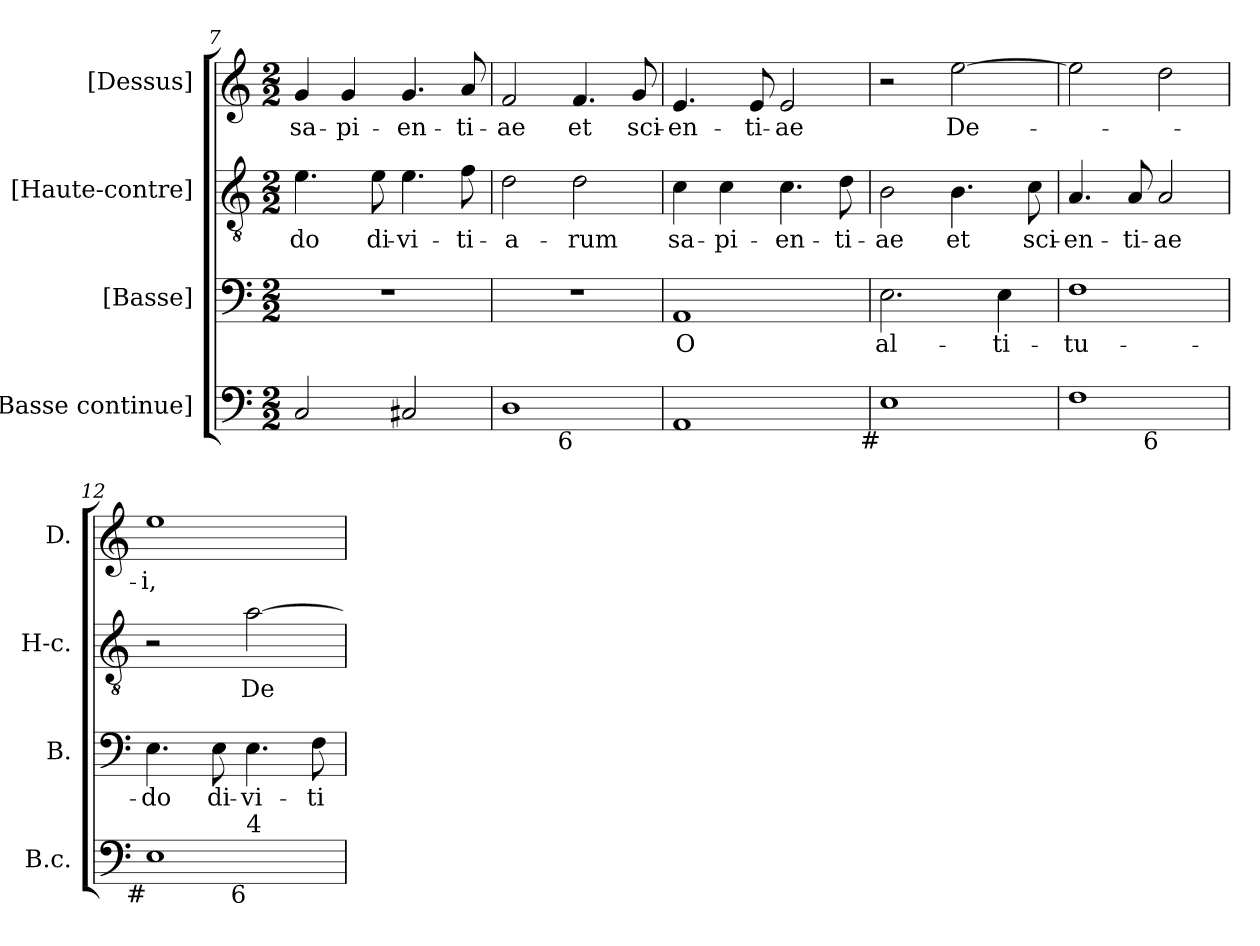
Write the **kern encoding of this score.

**kern	**kern	**text	**kern	**text	**kern	**text
*part4	*part3	*part3	*part2	*part2	*part1	*part1
*staff4	*staff3	*staff3	*staff2	*staff2	*staff1	*staff1
*I"[Basse continue]	*I"[Basse]	*	*I"[Haute-contre]	*	*I"[Dessus]	*
*I'B.c.	*I'B.	*	*I'H-c.	*	*I'D.	*
!!LO:LB:g=z
*clefF4	*clefF4	*	*clefGv2	*	*clefG2	*
*	*	*	*ITrd7c12	*	*	*
*k[]	*k[]	*	*k[]	*	*k[]	*
*a:	*a:	*	*a:	*	*a:	*
*M2/2	*M2/2	*	*M2/2	*	*M2/2	*
=7	=7	=7	=7	=7	=7	=7
!	!	!	!	!LO:LY:b:color=#000000	!	!
!	!	!	!	!	!	!LO:LY:b:color=#000000
2Ci/	1r	.	4.Ei\	-do	4gi/	sa-
!	!	!	!	!	!	!LO:LY:b:color=#000000
.	.	.	.	.	4gi/	-pi-
!	!	!	!	!LO:LY:b:color=#000000	!	!
.	.	.	8Ei\	di-	.	.
!	!	!	!	!LO:LY:b:color=#000000	!	!
!	!	!	!	!	!	!LO:LY:b:color=#000000
2C#Xi/	.	.	4.Ei\	-vi-	4.gi/	-en-
!	!	!	!	!LO:LY:b:color=#000000	!	!
!	!	!	!	!	!	!LO:LY:b:color=#000000
.	.	.	8Fi\	-ti-	8ai/	-ti-
=8	=8	=8	=8	=8	=8	=8
!	!	!	!	!LO:LY:b:color=#000000	!	!
!LO:TX:b:rj:t=5	!	!	!	!	!	!
!	!	!	!	!	!	!LO:LY:b:color=#000000
*^	*	*	*	*	*	*
1Di	2ryy	1r	.	2Di\	-a-	2fi/	-ae
!	!	!	!	!	!LO:LY:b:color=#000000	!	!
!	!LO:TX:b:rj:t=6	!	!	!	!	!	!
!	!	!	!	!	!	!	!LO:LY:b:color=#000000
.	2ryy	.	.	2Di\	-rum	4.fi/	et
!	!	!	!	!	!	!	!LO:LY:b:color=#000000
.	.	.	.	.	.	8gi/	sci-
*v	*v	*	*	*	*	*	*
=9	=9	=9	=9	=9	=9	=9
*^	*	*	*	*	*	*
!	!	!	!LO:LY:b:color=#000000	!	!	!	!
*v	*v	*	*	*	*	*	*
*^	*	*	*	*	*	*
!	!	!	!	!	!LO:LY:b:color=#000000	!	!
*v	*v	*	*	*	*	*	*
*^	*	*	*	*	*	*
!	!	!	!	!	!	!	!LO:LY:b:color=#000000
*v	*v	*	*	*	*	*	*
1AAi	1AAi	O	4Ci\	sa-	4.ei/	-en-
!	!	!	!	!LO:LY:b:color=#000000	!	!
.	.	.	4Ci\	-pi-	.	.
!	!	!	!	!	!	!LO:LY:b:color=#000000
.	.	.	.	.	8ei/	-ti-
!	!	!	!	!LO:LY:b:color=#000000	!	!
!	!	!	!	!	!	!LO:LY:b:color=#000000
.	.	.	4.Ci\	-en-	2ei/	-ae
!	!	!	!	!LO:LY:b:color=#000000	!	!
.	.	.	8Di\	-ti-	.	.
=10	=10	=10	=10	=10	=10	=10
!	!	!LO:LY:b:color=#000000	!	!	!	!
!LO:TX:b:rj:t=#	!	!	!	!	!	!
!	!	!	!	!LO:LY:b:color=#000000	!	!
1Ei	2.Ei\	al-	2BBi\	-ae	2r	.
!	!	!	!	!LO:LY:b:color=#000000	!	!
!	!	!	!	!	!	!LO:LY:b:color=#000000
.	.	.	4.BBi\	et	[2eei\	De-
!	!	!LO:LY:b:color=#000000	!	!	!	!
.	4Ei\	-ti-	.	.	.	.
!	!	!	!	!LO:LY:b:color=#000000	!	!
.	.	.	8Ci\	sci-	.	.
=11	=11	=11	=11	=11	=11	=11
!	!	!LO:LY:b:color=#000000	!	!	!	!
!LO:TX:b:rj:t=7	!	!	!	!	!	!
!	!	!	!	!LO:LY:b:color=#000000	!	!
*^	*	*	*	*	*	*
1Fi	2ryy	1Fi	-tu-	4.AAi/	-en-	2eei\]	.
!	!	!	!	!	!LO:LY:b:color=#000000	!	!
.	.	.	.	8AAi/	-ti-	.	.
!	!LO:TX:b:rj:t=6	!	!	!	!	!	!
!	!	!	!	!	!LO:LY:b:color=#000000	!	!
.	2ryy	.	.	2AAi/	-ae	2ddi\	.
=12	=12	=12	=12	=12	=12	=12	=12
!	!	!	!LO:LY:b:color=#000000	!	!	!	!
!LO:TX:b:rj:t=#	!	!	!	!	!	!	!
!	!	!	!	!	!	!	!LO:LY:b:color=#000000
1Ei	2ryy	4.Ei\	-do	2r	.	1eei	-i,
!	!	!	!LO:LY:b:color=#000000	!	!	!	!
.	.	8Ei\	di-	.	.	.	.
!	!	!	!LO:LY:b:color=#000000	!	!	!	!
!	!LO:TX:b:rj:t=6	!	!	!	!	!	!
!	!LO:TX:t=4	!	!	!	!	!	!
!	!	!	!	!	!LO:LY:b:color=#000000	!	!
.	2ryy	4.Ei\	-vi-	[2Ai\	De-	.	.
!	!	!	!LO:LY:b:color=#000000	!	!	!	!
.	.	8Fi\	-ti-	.	.	.	.
*v	*v	*	*	*	*	*	*
=	=	=	=	=	=	=
*-	*-	*-	*-	*-	*-	*-
